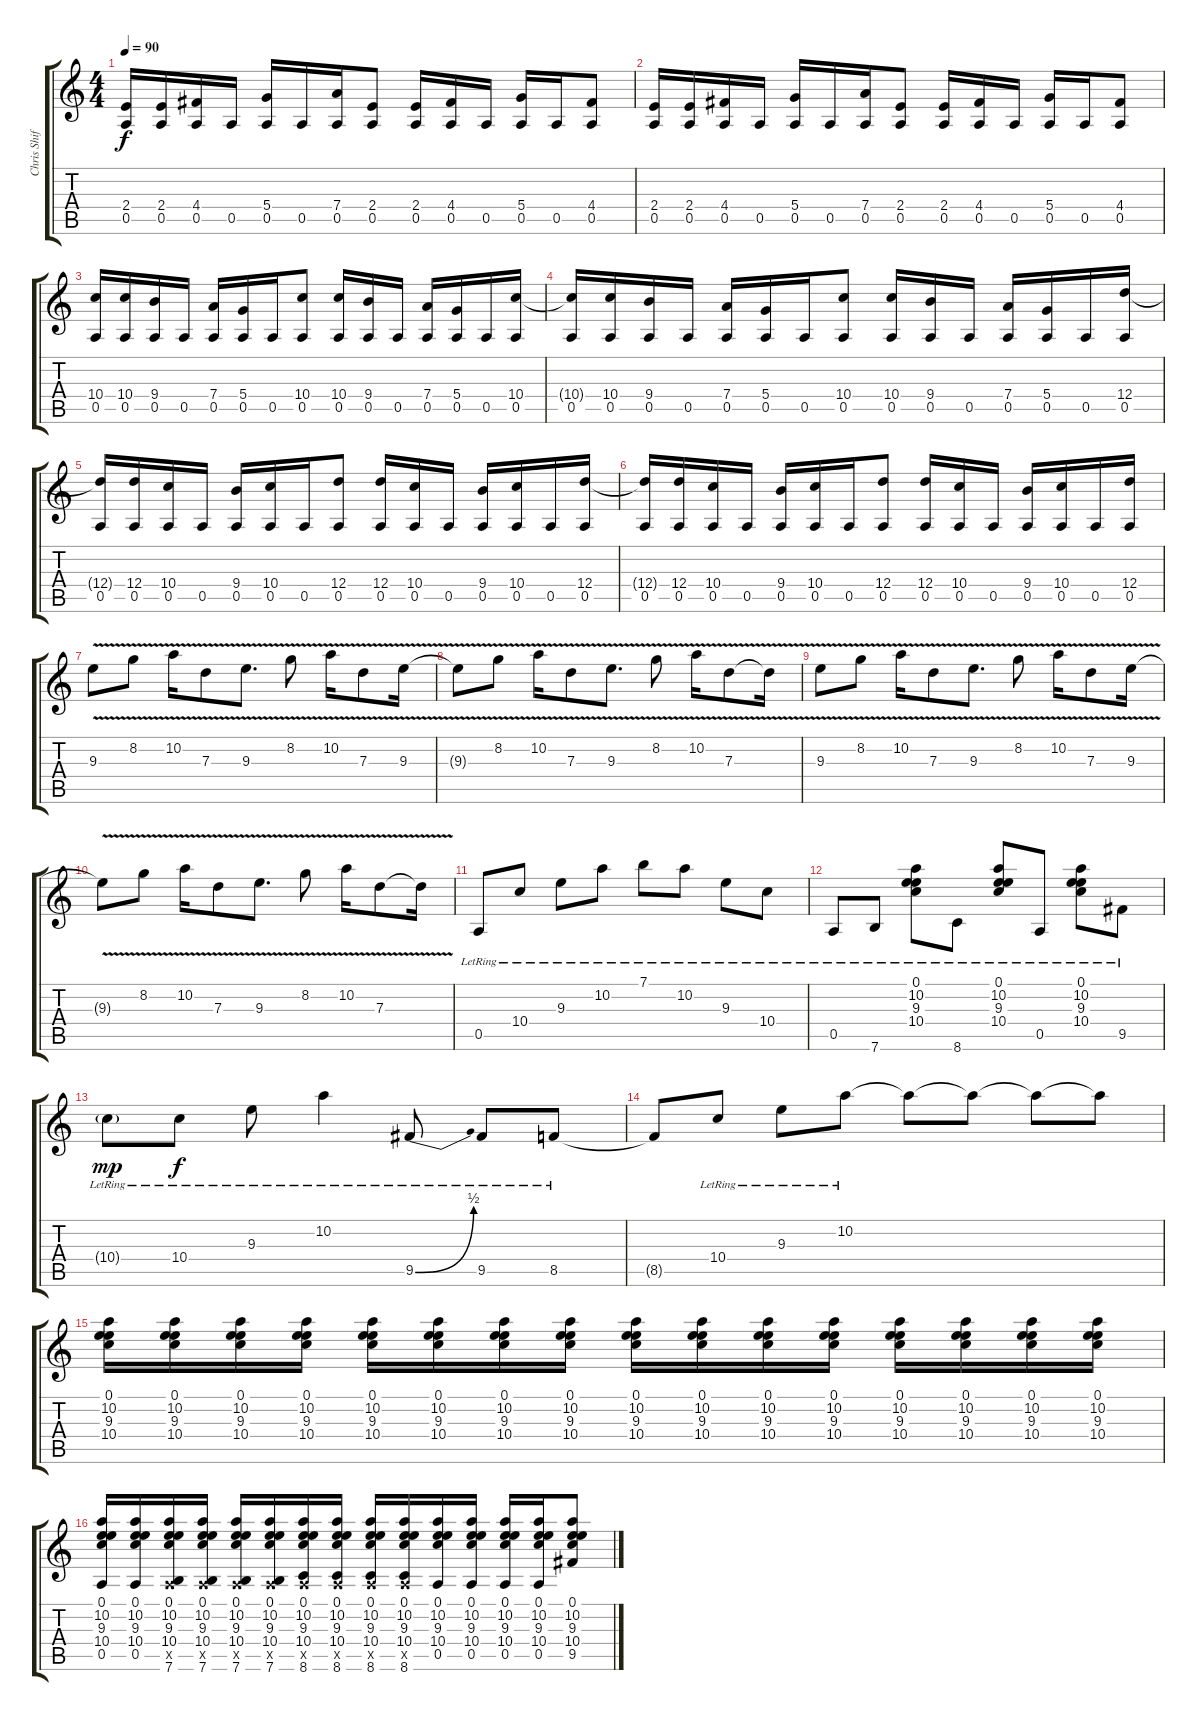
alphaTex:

\track ("Chris Shifflet - Lead Guitar" "Chris Shif") {instrument electricguitarclean}
\staff {score tabs}
\tuning (E4 B3 G3 D3 A2 E2) {hide}
\ts (4 4)
\tempo 90
\clef g2
\ks c
(2.4 0.5).16{dy f} (2.4 0.5).16 (4.4 0.5).16 0.5.16 (5.4 0.5).16 0.5.16 (7.4 0.5).16 (2.4 0.5).8 (2.4 0.5).16 (4.4 0.5).16 0.5.16 (5.4 0.5).16 0.5.16 (4.4 0.5).8 |
(2.4 0.5).16 (2.4 0.5).16 (4.4 0.5).16 0.5.16 (5.4 0.5).16 0.5.16 (7.4 0.5).16 (2.4 0.5).8 (2.4 0.5).16 (4.4 0.5).16 0.5.16 (5.4 0.5).16 0.5.16 (4.4 0.5).8 |
(10.4 0.5).16 (10.4 0.5).16 (9.4 0.5).16 0.5.16 (7.4 0.5).16 (5.4 0.5).16 0.5.16 (10.4 0.5).8 (10.4 0.5).16 (9.4 0.5).16 0.5.16 (7.4 0.5).16 (5.4 0.5).16 0.5.16 (10.4 0.5).16 |
(10.4{t} 0.5).16 (10.4 0.5).16 (9.4 0.5).16 0.5.16 (7.4 0.5).16 (5.4 0.5).16 0.5.16 (10.4 0.5).8 (10.4 0.5).16 (9.4 0.5).16 0.5.16 (7.4 0.5).16 (5.4 0.5).16 0.5.16 (12.4 0.5).16 |
(12.4{t} 0.5).16 (12.4 0.5).16 (10.4 0.5).16 0.5.16 (9.4 0.5).16 (10.4 0.5).16 0.5.16 (12.4 0.5).8 (12.4 0.5).16 (10.4 0.5).16 0.5.16 (9.4 0.5).16 (10.4 0.5).16 0.5.16 (12.4 0.5).16 |
(12.4{t} 0.5).16 (12.4 0.5).16 (10.4 0.5).16 0.5.16 (9.4 0.5).16 (10.4 0.5).16 0.5.16 (12.4 0.5).8 (12.4 0.5).16 (10.4 0.5).16 0.5.16 (9.4 0.5).16 (10.4 0.5).16 0.5.16 (12.4 0.5).16 |
9.3{v}.8{instrument overdrivenguitar} 8.2{v}.8 10.2{v}.16 7.3{v}.8 9.3{v}.8{d} 8.2{v}.8 10.2{v}.16 7.3{v}.8 9.3{v}.16 |
9.3{v t}.8 8.2{v}.8 10.2{v}.16 7.3{v}.8 9.3{v}.8{d} 8.2{v}.8 10.2{v}.16 7.3{v}.8 7.3{v t}.16 |
9.3{v}.8 8.2{v}.8 10.2{v}.16 7.3{v}.8 9.3{v}.8{d} 8.2{v}.8 10.2{v}.16 7.3{v}.8 9.3{v}.16 |
9.3{v t}.8 8.2{v}.8 10.2{v}.16 7.3{v}.8 9.3{v}.8{d} 8.2{v}.8 10.2{v}.16 7.3{v}.8 7.3{v t}.16 |
0.5{lr}.8{instrument electricguitarclean} 10.4{lr}.8 9.3{lr}.8 10.2{lr}.8 7.1{lr}.8 10.2{lr}.8 9.3{lr}.8 10.4{lr}.8 |
0.5{lr}.8 7.6{lr}.8 (0.1{lr} 10.2{lr} 9.3{lr} 10.4).8 8.6{lr}.8 (0.1{lr} 10.2{lr} 9.3{lr} 10.4).8 0.5{lr}.8 (0.1{lr} 10.2{lr} 9.3{lr} 10.4).8 9.5{lr}.8 |
10.4{g lr}.8{dy mp} 10.4{lr}.8{dy f} 9.3{lr}.8 10.2{lr}.4 9.5{be (bend 0 0 60 2) lr}.8 9.5{lr}.8 8.5{lr}.8 |
8.5{t}.8 10.4{lr}.8 9.3{lr}.8 10.2{lr}.8 10.2{t}.8 10.2{t}.8 10.2{t}.8 10.2{t}.8 |
(0.1 10.2 9.3 10.4).16{volume 14 instrument overdrivenguitar} (0.1 10.2 9.3 10.4).16 (0.1 10.2 9.3 10.4).16 (0.1 10.2 9.3 10.4).16 (0.1 10.2 9.3 10.4).16 (0.1 10.2 9.3 10.4).16 (0.1 10.2 9.3 10.4).16 (0.1 10.2 9.3 10.4).16 (0.1 10.2 9.3 10.4).16 (0.1 10.2 9.3 10.4).16 (0.1 10.2 9.3 10.4).16 (0.1 10.2 9.3 10.4).16 (0.1 10.2 9.3 10.4).16 (0.1 10.2 9.3 10.4).16 (0.1 10.2 9.3 10.4).16 (0.1 10.2 9.3 10.4).16 |
(0.1 10.2 9.3 10.4 0.5).16 (0.1 10.2 9.3 10.4 0.5).16 (0.1 10.2 9.3 10.4 0.5{x} 7.6).16 (0.1 10.2 9.3 10.4 0.5{x} 7.6).16 (0.1 10.2 9.3 10.4 0.5{x} 7.6).16 (0.1 10.2 9.3 10.4 0.5{x} 7.6).16 (0.1 10.2 9.3 10.4 0.5{x} 8.6).16 (0.1 10.2 9.3 10.4 0.5{x} 8.6).16 (0.1 10.2 9.3 10.4 0.5{x} 8.6).16 (0.1 10.2 9.3 10.4 0.5{x} 8.6).16 (0.1 10.2 9.3 10.4 0.5).16 (0.1 10.2 9.3 10.4 0.5).16 (0.1 10.2 9.3 10.4 0.5).16 (0.1 10.2 9.3 10.4 0.5).16 (0.1 10.2 9.3 10.4 9.5).8
